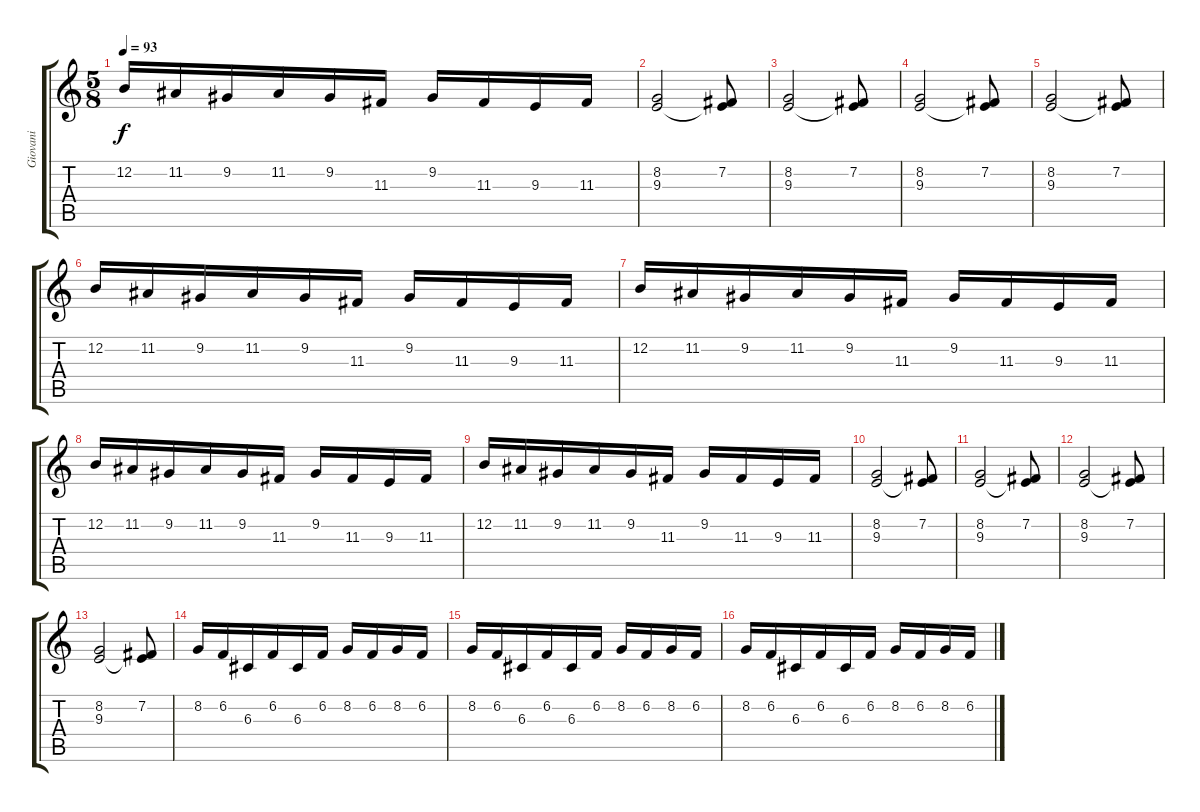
\track ("Giovani" "Giovani") {instrument tremolostrings}
\staff {score tabs}
\tuning (E4 B3 G3 D3 A2 E2) {hide}
\ts (5 8)
\tempo 93
\clef g2
\ks c
12.2.16{dy f} 11.2.16 9.2.16 11.2.16 9.2.16 11.3.16 9.2.16 11.3.16 9.3.16 11.3.16 |
(8.2 9.3).2 (7.2 9.3{t}).8 |
(8.2 9.3).2 (7.2 9.3{t}).8 |
(8.2 9.3).2 (7.2 9.3{t}).8 |
(8.2 9.3).2 (7.2 9.3{t}).8 |
12.2.16 11.2.16 9.2.16 11.2.16 9.2.16 11.3.16 9.2.16 11.3.16 9.3.16 11.3.16 |
12.2.16 11.2.16 9.2.16 11.2.16 9.2.16 11.3.16 9.2.16 11.3.16 9.3.16 11.3.16 |
12.2.16 11.2.16 9.2.16 11.2.16 9.2.16 11.3.16 9.2.16 11.3.16 9.3.16 11.3.16 |
12.2.16 11.2.16 9.2.16 11.2.16 9.2.16 11.3.16 9.2.16 11.3.16 9.3.16 11.3.16 |
(8.2 9.3).2 (7.2 9.3{t}).8 |
(8.2 9.3).2 (7.2 9.3{t}).8 |
(8.2 9.3).2 (7.2 9.3{t}).8 |
(8.2 9.3).2 (7.2 9.3{t}).8 |
8.2.16 6.2.16 6.3.16 6.2.16 6.3.16 6.2.16 8.2.16 6.2.16 8.2.16 6.2.16 |
8.2.16 6.2.16 6.3.16 6.2.16 6.3.16 6.2.16 8.2.16 6.2.16 8.2.16 6.2.16 |
8.2.16 6.2.16 6.3.16 6.2.16 6.3.16 6.2.16 8.2.16 6.2.16 8.2.16 6.2.16
